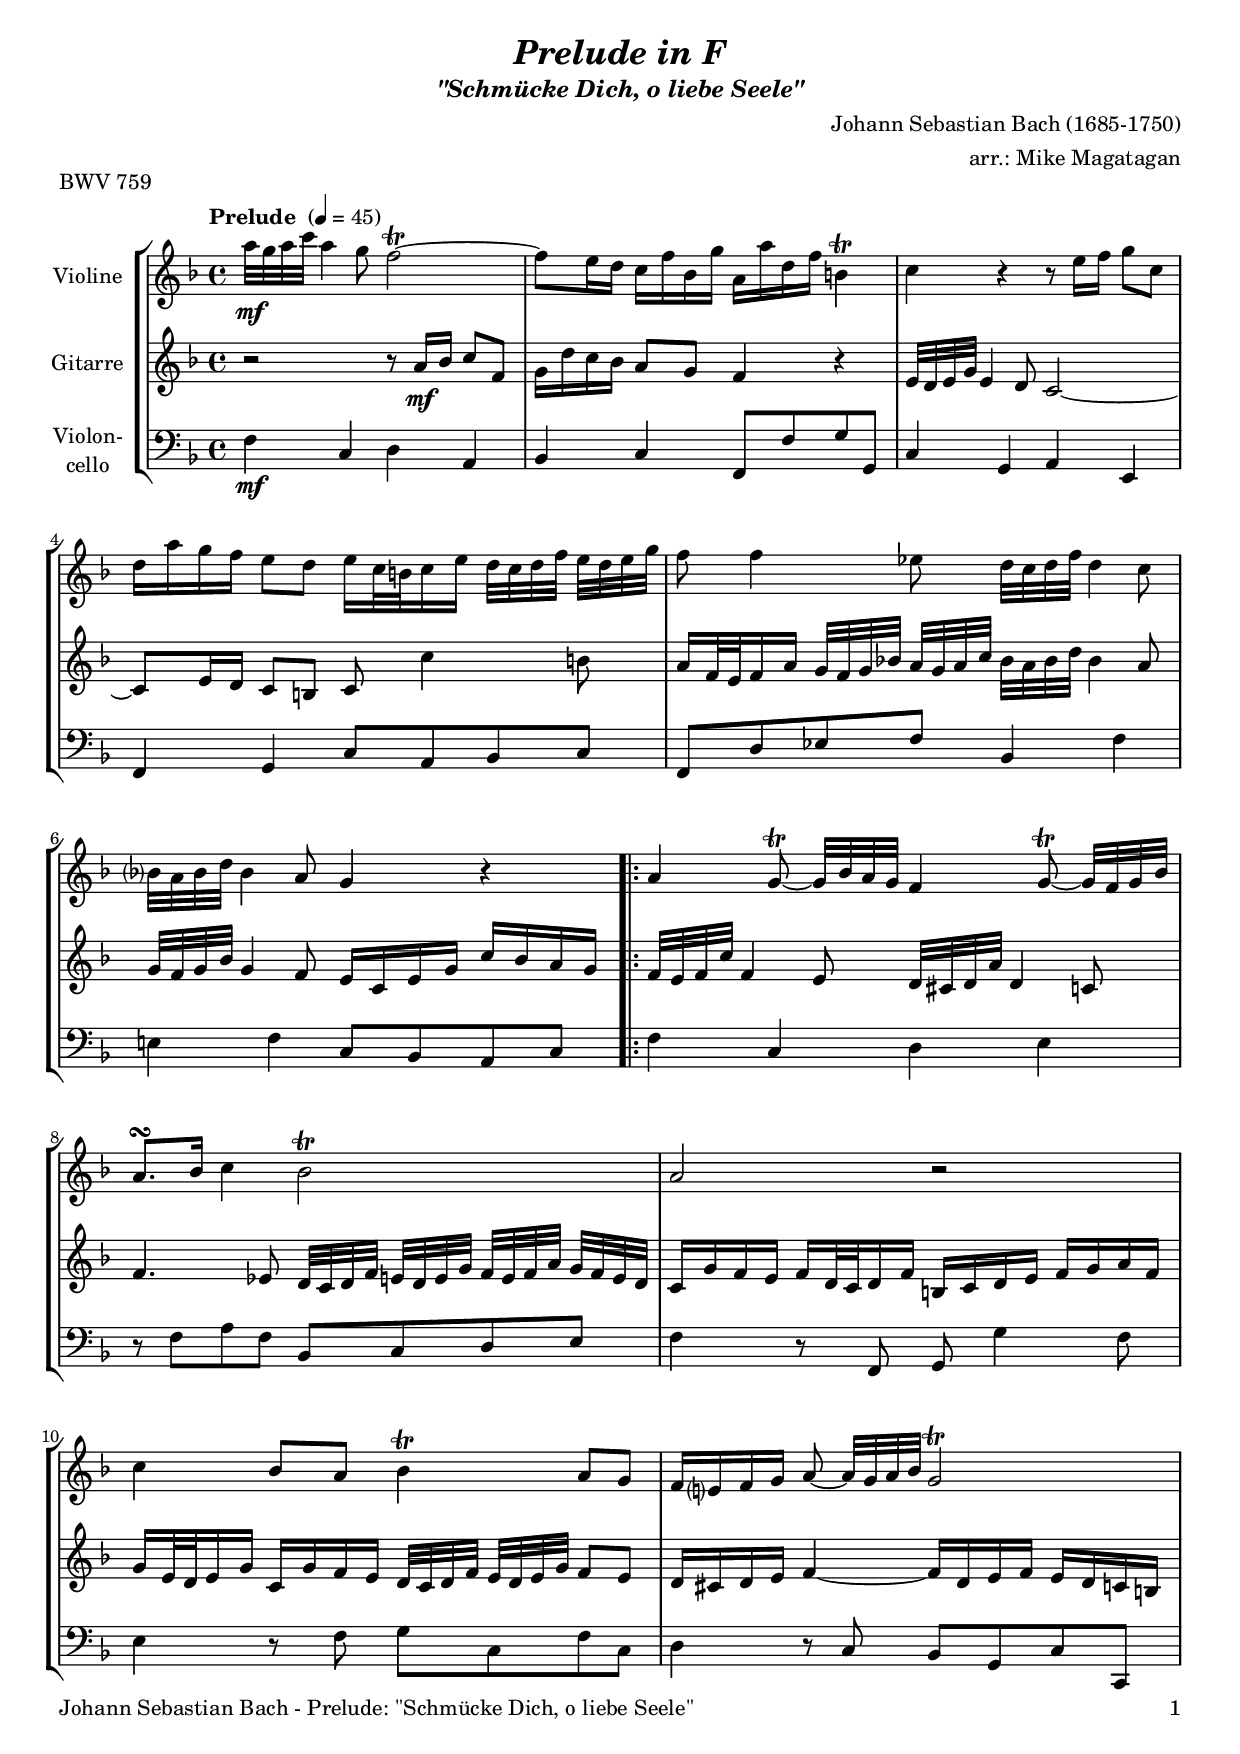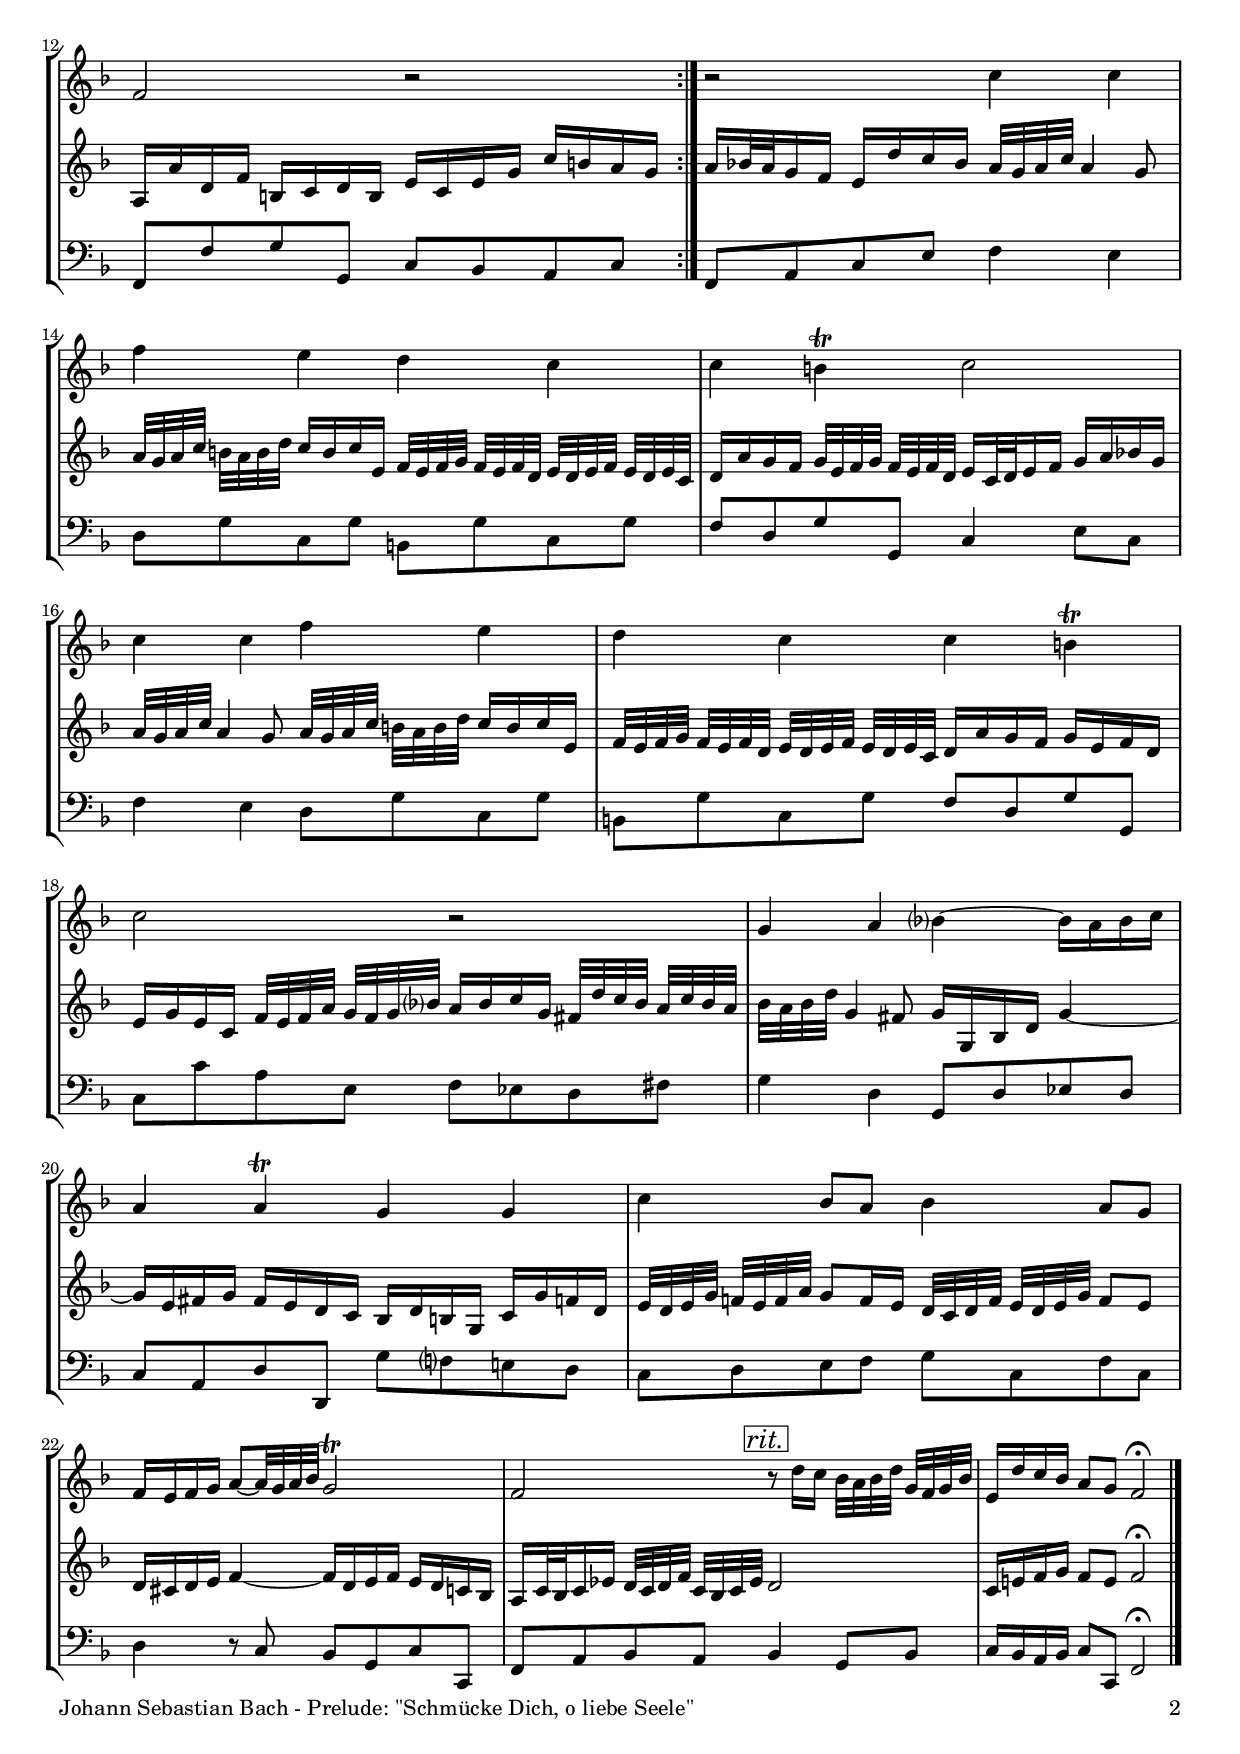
\version "2.24.4"
\include "deutsch.ly"

#(set-global-staff-size 18.5)

\header {
  title     = \markup \bold \italic "Prelude in F"
  subtitle  = \markup \bold \italic "\"Schmücke Dich, o liebe Seele\""
  composer  = "Johann Sebastian Bach (1685-1750)"
  arranger  = "arr.: Mike Magatagan"
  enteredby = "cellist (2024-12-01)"
  piece     = "BWV 759"
}

voiceconsts = {
  \key f \major
  \time 4/4
  \clef "treble"
%  \numericTimeSignature
  \compressEmptyMeasures
  % Set default beaming for all staves
%  \set Timing.beamExceptions = #'()
%  \set Timing.baseMoment     = #(ly:make-moment 1 4)
%  \set Timing.beatStructure  = #'(1 1 1)
  \tempo "Prelude " 4=45
}

mist = "string ensemble 1"
mivl = "violin"
miba = "cello"
migt = "acoustic guitar (nylon)"
mipz = "pizzicato strings"

rit = \mark \markup \box \italic "rit."

va = \relative c''' {
  \voiceconsts

  a32\mf g a c a4 g8 f2~\trill
  f8 e16 d c f b, g' a, a' d, f h,4\trill
  c r r8 e16 f g8 c,

  d16 a' g f e8 d e16 c32 h c16 e d32 c d f e[ d e g]
  f8 f4 es8 d32 c d f d4 c8
  b?32 a b d b4 a8 g4 r
  \repeat volta 2 {
    a g8~\trill g32[ b a g] f4 g8~\trill g32[ f g b]
    a8.\turn b16 c4 b2\trill
    a r

    c4 b8 a b4\trill a8 g
    f16 e? f g a8~ a32[ g a b] g2\trill
    f r
  }
  r c'4 c
  f e d c

  c h\trill c2
  c4 c f e

  d c c h\trill
  c2 r

  g4 a b?~ b16 a b c
  a4 a\trill g g
  c b8 a b4 a8 g

  f16 e f g a8~ a32 g a b g2\trill
  f \rit r8 d'16 c b32 a b d g,[ f g b]
  e,16 d' c b a8 g f2\fermata \bar "|."
}

vb = \relative c'' {
  \voiceconsts

  r2 r8 a16\mf b c8 f,
  g16 d' c b a8 g f4 r
  e32 d e g e4 d8 c2~

  c8 e16 d c8 h c c'4 h8
  a16 f32 e f16 a g32 f g b! a[ g a c] b a b d b4 a8
  g32 f g b g4 f8 e16 c e g c b a g
  \repeat volta 2 {
    f32 e f c' f,4 e8 d32 cis d a' d,4 c8
    f4. es8 d32 c d f e[ d e g] f e f a g[ f e d]
    c16 g' f e f d32 c d16 f h, c d e f g a f

    g e32 d e16 g c, g' f e d32 c d f e[ d e g] f8 e
    d16 cis d e f4~ f16 d e f e d c h
    a a' d, f h, c d h e c e g c h a g
  }
  a b!32 a g16 f e d' c b a32 g a c a4 g8
  a32 g a c h[ a h d] c16 h c e, f32 e f g f[ e f d] e d e f e[ d e c]

  d16 a' g f g32 e f g f[ e f d] e16 c32 d e16 f g a b! g
  a32 g a c a4 g8 a32 g a c h[ a h d] c16 h c e,

  f32 e f g f[ e f d] e d e f e[ d e c] d16 a' g f g e f d
  e g e c f32 e f a g[ f g b?] a16 b c g fis32 d' c b a[ c b a]

  b a b d g,4 fis8 g16 g, b d g4~
  g16 e fis g fis e d c b d h g c g' f d
  e32 d e g f![ e f a] g8 f16 e d32 c d f e[ d e g] f8 e

  d16 cis d e f4~ f16 d e f e d c b
  a c32 b c16 es d32 c d f c[ b c es] \rit d2
  c16 e! f g f8 e f2\fermata \bar "|."
}

vc = \relative c {
  \voiceconsts
  \clef "bass"

  f4\mf c d a
  b c f,8 f' g g,
  c4 g a e

  f g c8 a b c
  f, d' es f b,4 f'
  e! f c8 b a c
  
  \repeat volta 2 {
    f4 c d e
    r8 f a f b, c d e
    f4 r8 f, g g'4 f8

    e4 r8 f g c, f c
    d4 r8 c b g c c,
    f f' g g, c b a c
  }

  f, a c e f4 e
  d8 g c, g' h, g' c, g'

  f d g g, c4 e8 c
  f4 e d8 g c, g'

  h, g' c, g' f d g g,
  c c' a e f es d fis

  g4 d g,8 d' es d
  c a d d, g' f? e! d
  c d e f g c, f c

  d4 r8 c b g c c,
  f a b a \rit b4 g8 b
  c16 b a b c8 c, f2\fermata \bar "|."
}


music = \new StaffGroup <<
      \new Staff {
	\set Staff.midiInstrument = \mivl
	\set Staff.instrumentName = \markup \center-column { "Violine" }
	\transpose f f { \va }
      }

      \new Staff {
	\set Staff.midiInstrument = \migt
	\set Staff.instrumentName = \markup \center-column { "Gitarre" }
	\transpose f f { \vb }
      }

      \new Staff {
	\set Staff.midiInstrument = \miba
	\set Staff.instrumentName = \markup \center-column { "Violon-" "cello" }
	\transpose f f { \vc }
      }
>>

\book {
   \paper {
    print-page-number = ##t
    print-first-page-number = ##t
    ragged-last-bottom = ##f
    oddHeaderMarkup = \markup \null
    evenHeaderMarkup = \markup \null
    oddFooterMarkup = \markup {
      \fill-line {
        \if \should-print-page-number
        "Johann Sebastian Bach - Prelude: \"Schmücke Dich, o liebe Seele\"" \fromproperty #'page:page-number-string
      }
    }
    evenFooterMarkup = \oddFooterMarkup
  } \score {
    \music
    \layout {}
  }

  \score {
    \unfoldRepeats \music

    \midi {
      \context {
        \Score
      }
    }
  }
}